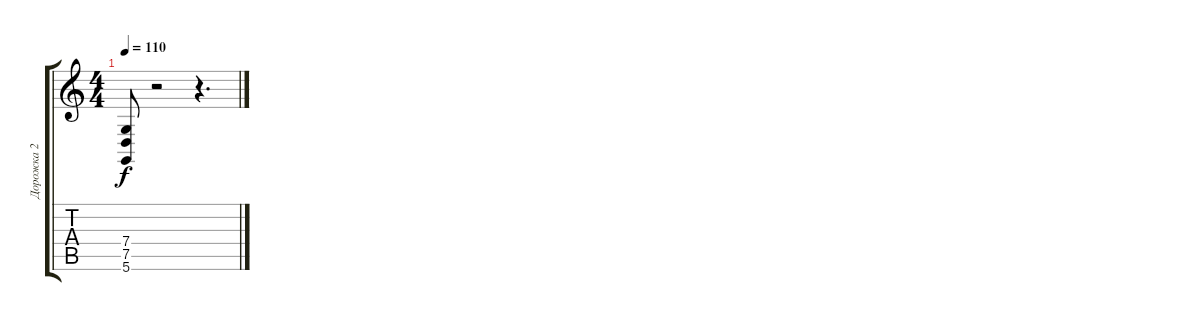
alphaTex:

\track ("Дорожка 2" "Дорожка 2") {instrument stringensemble1}
\staff {score tabs}
\tuning (D4 A3 F3 C3 G2 D2) {hide}
\ts (4 4)
\tempo 110
\clef g2
\ks c
(7.4{t} 7.5{t} 5.6{t}).8{dy f} r.2 r.4{d}
